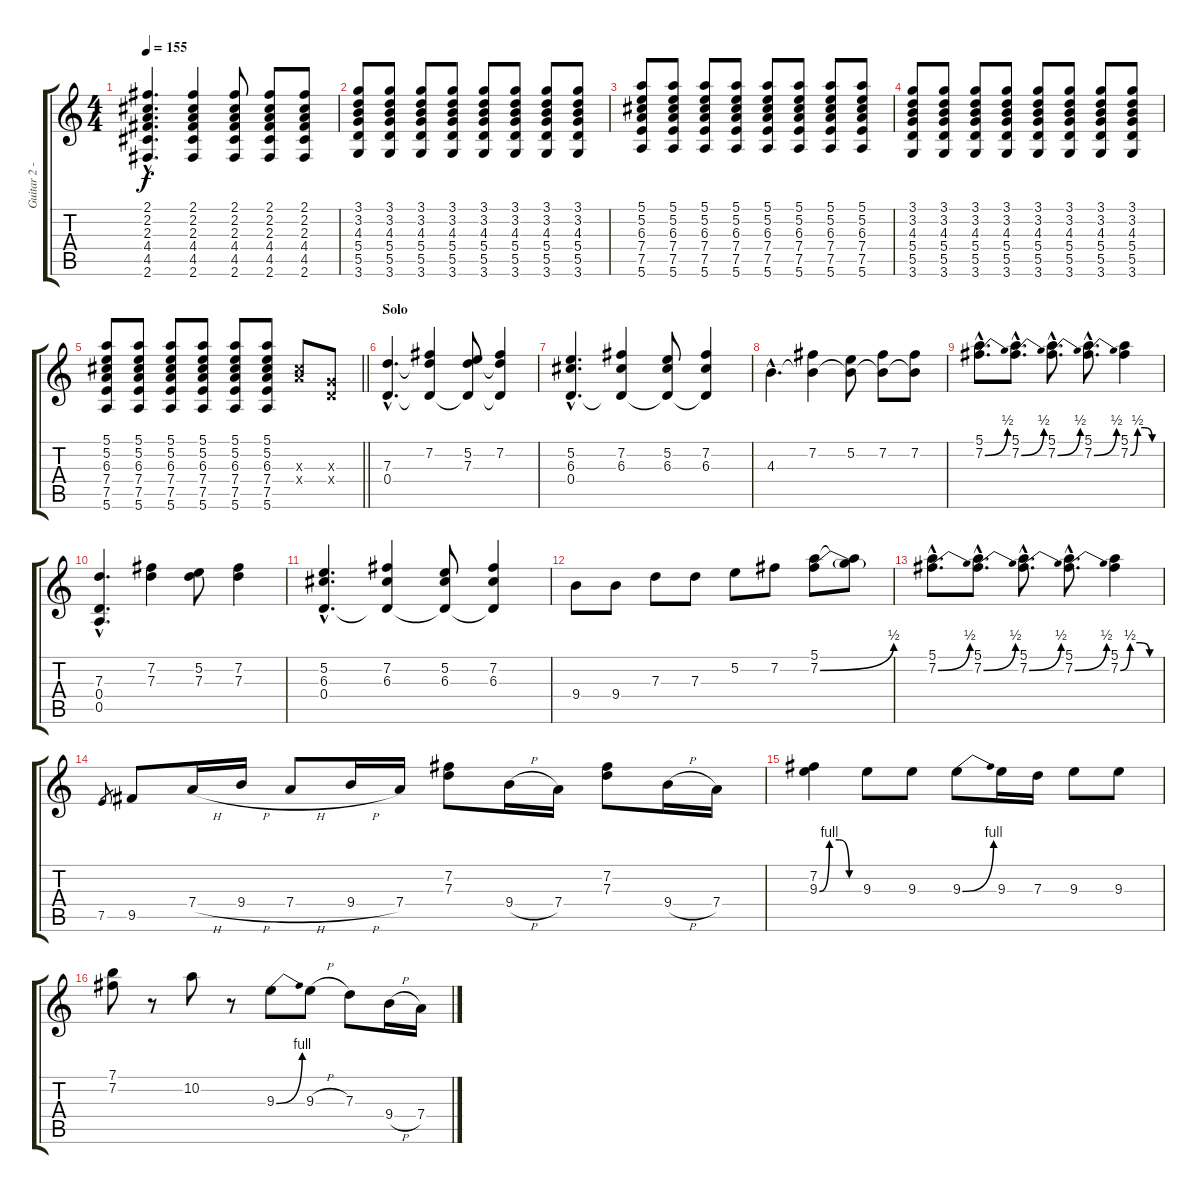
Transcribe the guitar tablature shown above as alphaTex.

\track ("Guitar 2 - Carl" "Guitar 2 -") {instrument overdrivenguitar}
\staff {score tabs}
\tuning (E4 B3 G3 D3 A2 E2) {hide}
\ts (4 4)
\tempo 155
\clef g2
\ks c
(2.1{hac} 2.2{hac} 2.3{hac} 4.4{hac} 4.5{hac} 2.6{hac}).4{d dy f} (2.1 2.2 2.3 4.4 4.5 2.6).4 (2.1 2.2 2.3 4.4 4.5 2.6).8 (2.1 2.2 2.3 4.4 4.5 2.6).8 (2.1 2.2 2.3 4.4 4.5 2.6).8 |
(3.1 3.2 4.3 5.4 5.5 3.6).8 (3.1 3.2 4.3 5.4 5.5 3.6).8 (3.1 3.2 4.3 5.4 5.5 3.6).8 (3.1 3.2 4.3 5.4 5.5 3.6).8 (3.1 3.2 4.3 5.4 5.5 3.6).8 (3.1 3.2 4.3 5.4 5.5 3.6).8 (3.1 3.2 4.3 5.4 5.5 3.6).8 (3.1 3.2 4.3 5.4 5.5 3.6).8 |
(5.1 5.2 6.3 7.4 7.5 5.6).8 (5.1 5.2 6.3 7.4 7.5 5.6).8 (5.1 5.2 6.3 7.4 7.5 5.6).8 (5.1 5.2 6.3 7.4 7.5 5.6).8 (5.1 5.2 6.3 7.4 7.5 5.6).8 (5.1 5.2 6.3 7.4 7.5 5.6).8 (5.1 5.2 6.3 7.4 7.5 5.6).8 (5.1 5.2 6.3 7.4 7.5 5.6).8 |
(3.1 3.2 4.3 5.4 5.5 3.6).8 (3.1 3.2 4.3 5.4 5.5 3.6).8 (3.1 3.2 4.3 5.4 5.5 3.6).8 (3.1 3.2 4.3 5.4 5.5 3.6).8 (3.1 3.2 4.3 5.4 5.5 3.6).8 (3.1 3.2 4.3 5.4 5.5 3.6).8 (3.1 3.2 4.3 5.4 5.5 3.6).8 (3.1 3.2 4.3 5.4 5.5 3.6).8 |
\barLineRight lightlight
(5.1 5.2 6.3 7.4 7.5 5.6).8 (5.1 5.2 6.3 7.4 7.5 5.6).8 (5.1 5.2 6.3 7.4 7.5 5.6).8 (5.1 5.2 6.3 7.4 7.5 5.6).8 (5.1 5.2 6.3 7.4 7.5 5.6).8 (5.1 5.2 6.3 7.4 7.5 5.6).8 (6.3{x} 7.4{x}).8 (0.3{x} 0.4{x}).8 |
\section ("" "Solo")
(7.3{hac} 0.4{hac}).4{d} (7.2 7.3{t} 0.4{t}).4 (5.2 7.3 0.4{t}).8 (7.2 7.3{t} 0.4{t}).4 |
(5.2{hac} 6.3{hac} 0.4{hac}).4{d} (7.2 6.3 0.4{t}).4 (5.2 6.3 0.4{t}).8 (7.2 6.3 0.4{t}).4 |
4.3{hac}.4{d} (7.2 4.3{t}).4 (5.2 4.3{t}).8 (7.2 4.3{t}).8 (7.2 4.3{t}).8 |
(5.1{hac} 7.2{be (bend 0 0 60 2) hac}).8{d} (5.1{hac} 7.2{be (bend 0 0 60 2) hac}).8{d} (5.1{hac} 7.2{be (bend 0 0 60 2) hac}).8{d} (5.1{hac} 7.2{be (bend 0 0 60 2) hac}).8{d} (5.1 7.2{be (custom 0 0 15 2 30 2 45 0 60 0)}).4 |
(7.3{hac} 0.4{hac} 0.5{hac}).4{d} (7.2 7.3).4 (5.2 7.3).8 (7.2 7.3).4 |
(5.2{hac} 6.3{hac} 0.4{hac}).4{d} (7.2 6.3 0.4{t}).4 (5.2 6.3 0.4{t}).8 (7.2 6.3 0.4{t}).4 |
9.4.8 9.4.8 7.3.8 7.3.8 5.2.8 7.2.8 (5.1 7.2{be (bend 0 0 60 2)}).8 (5.1{t} 7.2{t}).8 |
(5.1{hac} 7.2{be (bend 0 0 60 2) hac}).8{d} (5.1{hac} 7.2{be (bend 0 0 60 2) hac}).8{d} (5.1{hac} 7.2{be (bend 0 0 60 2) hac}).8{d} (5.1{hac} 7.2{be (bend 0 0 60 2) hac}).8{d} (5.1 7.2{be (custom 0 0 15 2 30 2 45 0 60 0)}).4 |
7.5.8{gr} 9.5.8 7.4{h}.16 9.4{h}.16 7.4{h}.8 9.4{h}.16 7.4.16 (7.2 7.3).8 9.4{h}.16 7.4.16 (7.2 7.3).8 9.4{h}.16 7.4.16 |
(7.2 9.3{be (custom 0 0 15 4 30 4 45 0 60 0)}).4 9.3.8 9.3.8 9.3{be (bend 0 0 60 4)}.8 9.3.16 7.3.16 9.3.8 9.3.8 |
(7.1 7.2).8 r.8 10.2.8 r.8 9.3{be (bend 0 0 60 4)}.8 9.3{h}.8 7.3.8 9.4{h}.16 7.4.16
